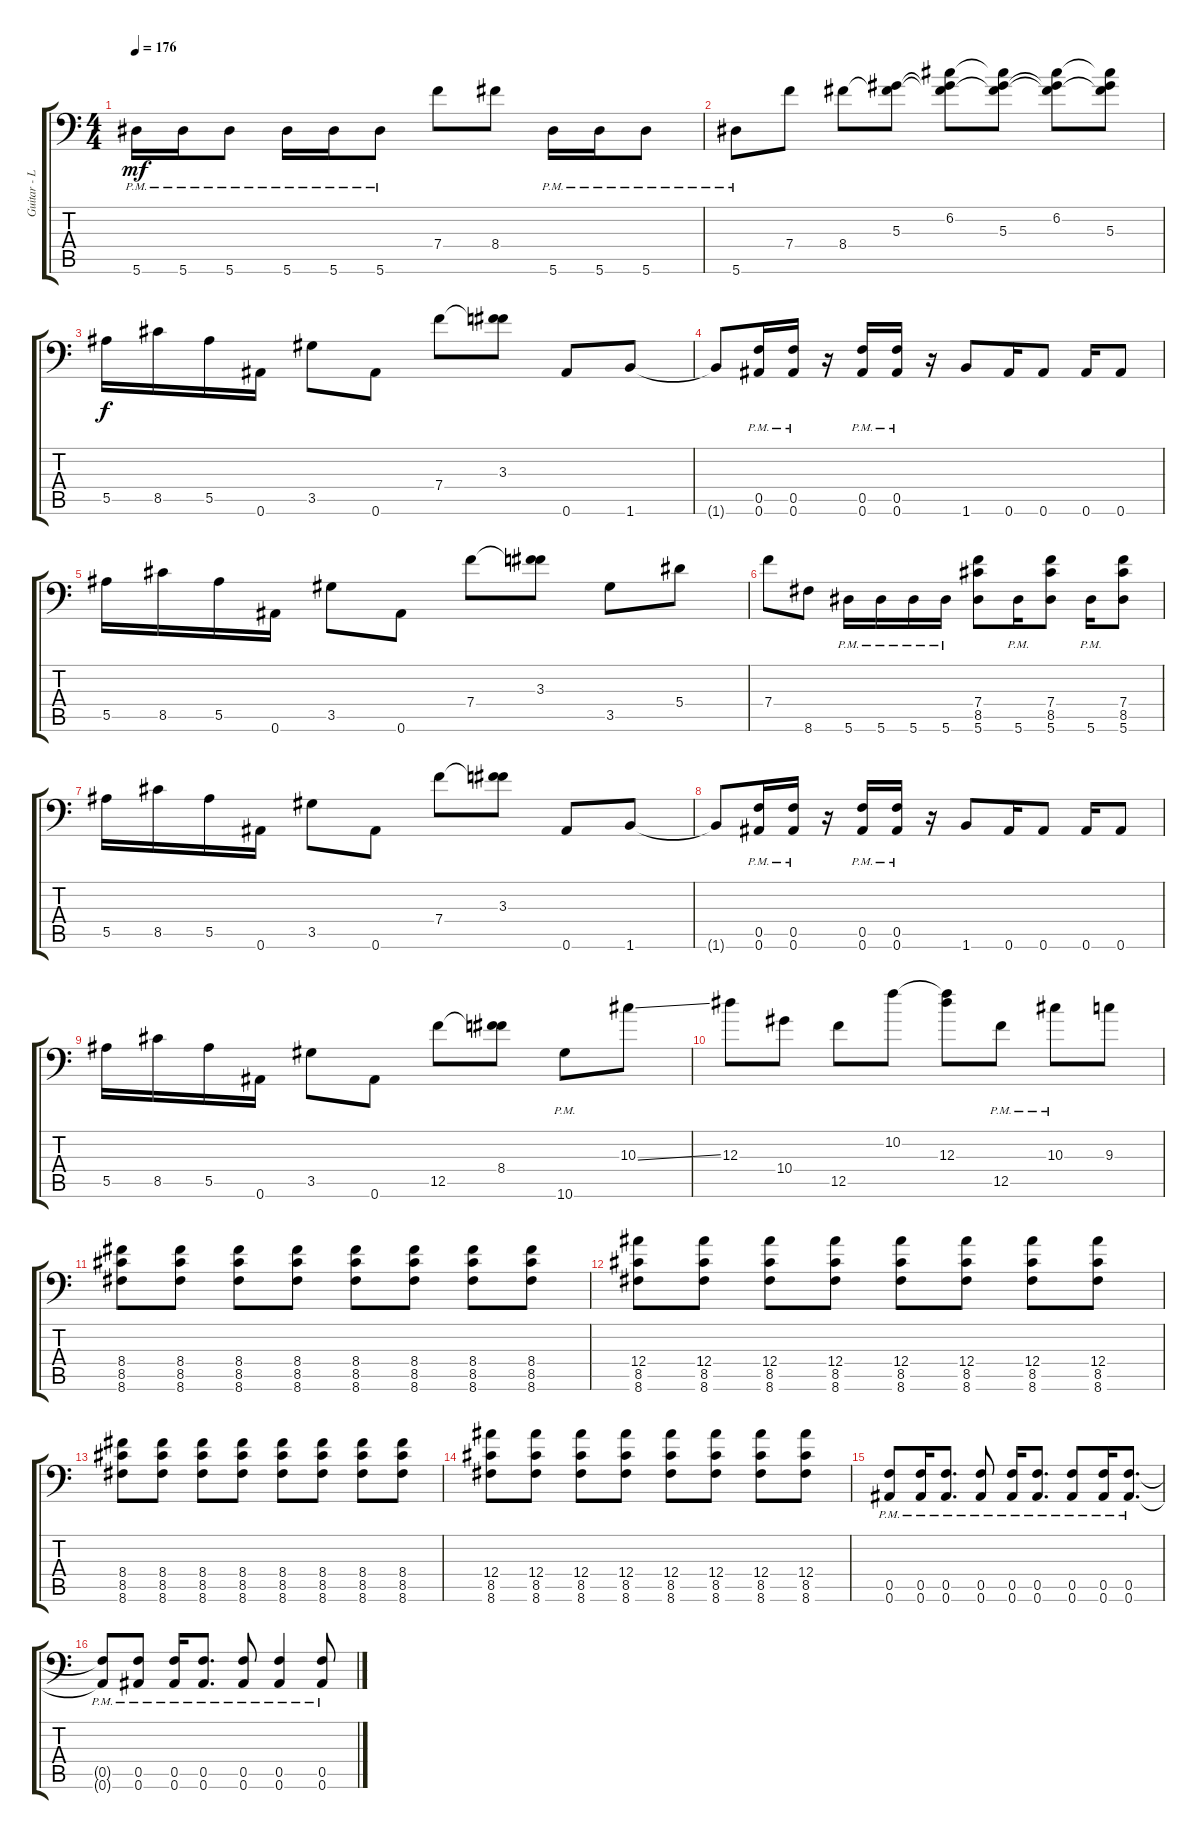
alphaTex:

\track ("Guitar - Left" "Guitar - L") {instrument distortionguitar}
\staff {score tabs}
\tuning (C4 G3 Eb3 Bb2 F2 Bb1) {hide}
\ts (4 4)
\tempo 176
\clef f4
\ks c
5.6{pm}.16{dy mf} 5.6{pm}.16 5.6{pm}.8 5.6{pm}.16 5.6{pm}.16 5.6{pm}.8 7.4.8 8.4.8 5.6{pm}.16 5.6{pm}.16 5.6{pm}.8 |
5.6{pm}.8 7.4.8 8.4.8 (5.3 8.4{t}).8 (6.2 5.3{t} 8.4{t}).8 (6.2{t} 5.3 8.4{t}).8 (6.2 5.3{t} 8.4{t}).8 (6.2{t} 5.3 8.4{t}).8 |
5.5.16{dy f} 8.5.16 5.5.16 0.6.16 3.5.8 0.6.8 7.4.8 (3.3 7.4{t}).8 0.6.8 1.6.8 |
1.6{t}.8 (0.5{pm} 0.6{pm}).16 (0.5{pm} 0.6{pm}).16 r.16 (0.5{pm} 0.6{pm}).16 (0.5{pm} 0.6{pm}).16 r.16 1.6.8 0.6.16 0.6.8 0.6.16 0.6.8 |
5.5.16 8.5.16 5.5.16 0.6.16 3.5.8 0.6.8 7.4.8 (3.3 7.4{t}).8 3.5.8 5.4.8 |
7.4.8 8.6.8 5.6{pm}.16 5.6{pm}.16 5.6{pm}.16 5.6{pm}.16 (7.4 8.5 5.6).8 5.6{pm}.16 (7.4 8.5 5.6).8 5.6{pm}.16 (7.4 8.5 5.6).8 |
5.5.16 8.5.16 5.5.16 0.6.16 3.5.8 0.6.8 7.4.8 (3.3 7.4{t}).8 0.6.8 1.6.8 |
1.6{t}.8 (0.5{pm} 0.6{pm}).16 (0.5{pm} 0.6{pm}).16 r.16 (0.5{pm} 0.6{pm}).16 (0.5{pm} 0.6{pm}).16 r.16 1.6.8 0.6.16 0.6.8 0.6.16 0.6.8 |
5.5.16 8.5.16 5.5.16 0.6.16 3.5.8 0.6.8 12.5.8 (8.4 12.5{t}).8 10.6{pm}.8 10.3{ss}.8 |
12.3.8 10.4.8 12.5.8 10.2.8 (10.2{t} 12.3).8 12.5{pm}.8 10.3{pm}.8 9.3.8 |
(8.4 8.5 8.6).8 (8.4 8.5 8.6).8 (8.4 8.5 8.6).8 (8.4 8.5 8.6).8 (8.4 8.5 8.6).8 (8.4 8.5 8.6).8 (8.4 8.5 8.6).8 (8.4 8.5 8.6).8 |
(12.4 8.5 8.6).8 (12.4 8.5 8.6).8 (12.4 8.5 8.6).8 (12.4 8.5 8.6).8 (12.4 8.5 8.6).8 (12.4 8.5 8.6).8 (12.4 8.5 8.6).8 (12.4 8.5 8.6).8 |
(8.4 8.5 8.6).8 (8.4 8.5 8.6).8 (8.4 8.5 8.6).8 (8.4 8.5 8.6).8 (8.4 8.5 8.6).8 (8.4 8.5 8.6).8 (8.4 8.5 8.6).8 (8.4 8.5 8.6).8 |
(12.4 8.5 8.6).8 (12.4 8.5 8.6).8 (12.4 8.5 8.6).8 (12.4 8.5 8.6).8 (12.4 8.5 8.6).8 (12.4 8.5 8.6).8 (12.4 8.5 8.6).8 (12.4 8.5 8.6).8 |
(0.5{pm} 0.6{pm}).8 (0.5{pm} 0.6{pm}).16 (0.5{pm} 0.6{pm}).8{d} (0.5{pm} 0.6{pm}).8 (0.5{pm} 0.6{pm}).16 (0.5{pm} 0.6{pm}).8{d} (0.5{pm} 0.6{pm}).8 (0.5{pm} 0.6{pm}).16 (0.5{pm} 0.6{pm}).8{d} |
(0.5{pm t} 0.6{pm t}).8 (0.5{pm} 0.6{pm}).8 (0.5{pm} 0.6{pm}).16 (0.5{pm} 0.6{pm}).8{d} (0.5{pm} 0.6{pm}).8 (0.5{pm} 0.6{pm}).4 (0.5{pm} 0.6{pm}).8
